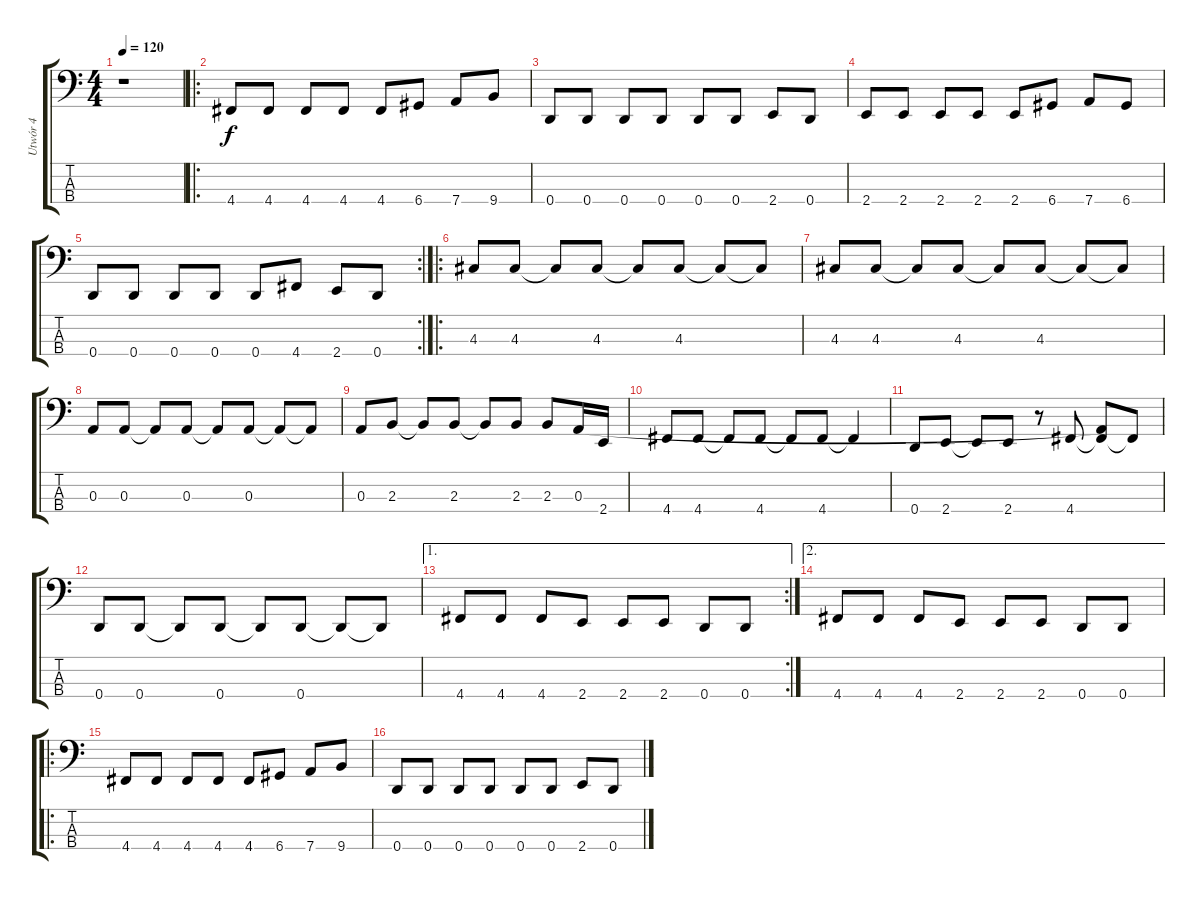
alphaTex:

\track ("Utwór 4" "Utwór 4") {instrument electricbassfinger}
\staff {score tabs}
\tuning (G2 D2 A1 D1) {hide}
\ts (4 4)
\tempo 120
\clef f4
\ks c
r.1{dy f instrument electricbassfinger} |
\ro
4.4.8 4.4.8 4.4.8 4.4.8 4.4.8 6.4.8 7.4.8 9.4.8 |
0.4.8 0.4.8 0.4.8 0.4.8 0.4.8 0.4.8 2.4.8 0.4.8 |
2.4.8 2.4.8 2.4.8 2.4.8 2.4.8 6.4.8 7.4.8 6.4.8 |
\rc 2
0.4.8 0.4.8 0.4.8 0.4.8 0.4.8 4.4.8 2.4.8 0.4.8 |
\ro
4.3.8 4.3.8 4.3{t}.8 4.3.8 4.3{t}.8 4.3.8 4.3{t}.8 4.3{t}.8 |
4.3.8 4.3.8 4.3{t}.8 4.3.8 4.3{t}.8 4.3.8 4.3{t}.8 4.3{t}.8 |
0.3.8 0.3.8 0.3{t}.8 0.3.8 0.3{t}.8 0.3.8 0.3{t}.8 0.3{t}.8 |
0.3.8 2.3.8 2.3{t}.8 2.3.8 2.3{t}.8 2.3.8 2.3.8 0.3.16 2.4.16 |
4.4.8 4.4.8 4.4{t}.8 4.4.8 4.4{t}.8 4.4.8 4.4{t}.4 |
0.4.8 2.4.8 2.4{t}.8 2.4.8 r.8 4.4.8 (0.3{t} 4.4{t}).8 4.4{t}.8 |
0.4.8 0.4.8 0.4{t}.8 0.4.8 0.4{t}.8 0.4.8 0.4{t}.8 0.4{t}.8 |
\ae 1
\rc 2
4.4.8 4.4.8 4.4.8 2.4.8 2.4.8 2.4.8 0.4.8 0.4.8 |
\ae 2
4.4.8 4.4.8 4.4.8 2.4.8 2.4.8 2.4.8 0.4.8 0.4.8 |
\ro
4.4.8 4.4.8 4.4.8 4.4.8 4.4.8 6.4.8 7.4.8 9.4.8 |
0.4.8 0.4.8 0.4.8 0.4.8 0.4.8 0.4.8 2.4.8 0.4.8
